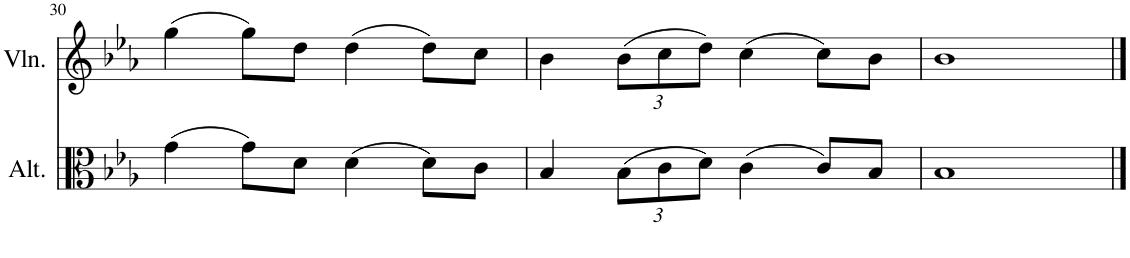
**kern	**kern
*part2	*part1
*staff2	*staff1
*I"Alto	*I"Violon
*I'Alt.	*I'Vln.
!!LO:PB:g=z
*clefC3	*clefG2
*k[b-e-a-]	*k[b-e-a-]
*M4/4	*M4/4
=30	=30
(4g\	(4gg\
8g\L)	8gg\L)
8d\J	8dd\J
(4d\	(4dd\
8d\L)	8dd\L)
8c\J	8cc\J
=31	=31
4B-/	4b-\
*Xbrackettup	*Xbrackettup
(12B-\L	(12b-\L
12c\	12cc\
12d\J)	12dd\J)
(4c\	(4cc\
8c/L)	8cc\L)
8B-/J	8b-\J
=32	=32
1B-	1b-
==	==
*-	*-
